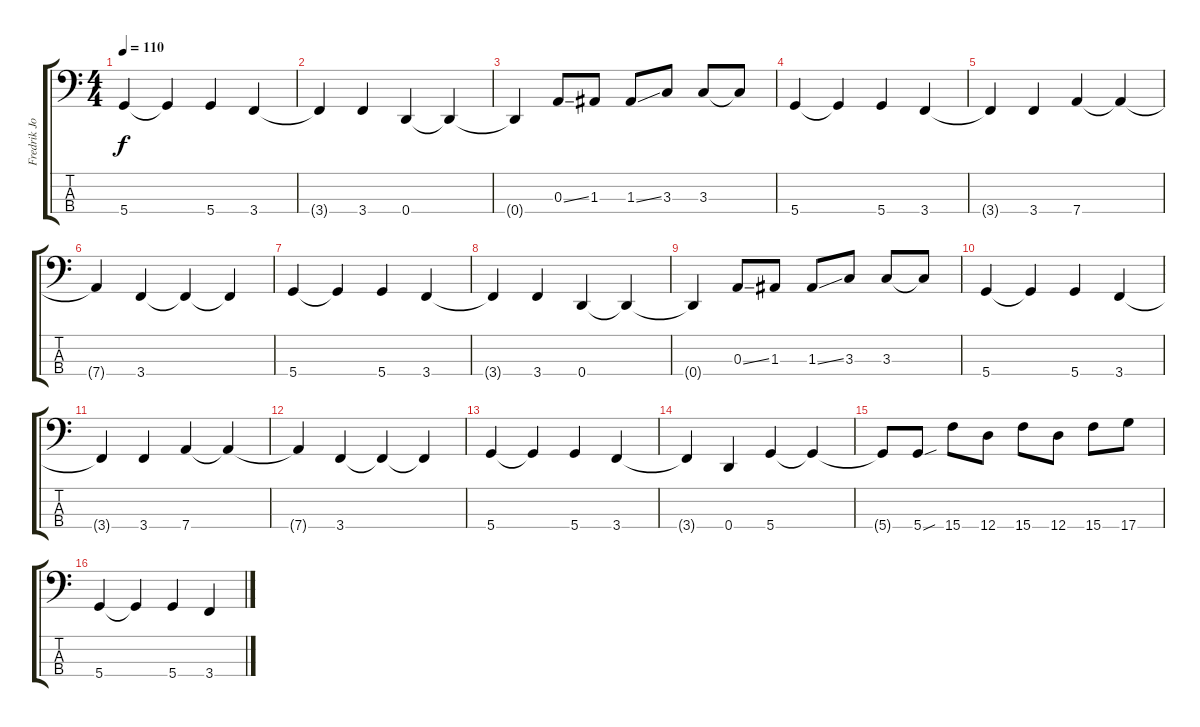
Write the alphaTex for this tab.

\track ("Fredrik Johansson" "Fredrik Jo") {instrument electricbassfinger}
\staff {score tabs}
\tuning (G2 D2 A1 D1) {hide}
\ts (4 4)
\tempo 110
\clef f4
\ks c
5.4.4{dy f instrument electricbassfinger} 5.4{t}.4 5.4.4 3.4.4 |
3.4{t}.4 3.4.4 0.4.4 0.4{t}.4 |
0.4{t}.4 0.3{ss}.8 1.3.8 1.3{ss}.8 3.3.8 3.3.8 3.3{t}.8 |
5.4.4 5.4{t}.4 5.4.4 3.4.4 |
3.4{t}.4 3.4.4 7.4.4 7.4{t}.4 |
7.4{t}.4 3.4.4 3.4{t}.4 3.4{t}.4 |
5.4.4 5.4{t}.4 5.4.4 3.4.4 |
3.4{t}.4 3.4.4 0.4.4 0.4{t}.4 |
0.4{t}.4 0.3{ss}.8 1.3.8 1.3{ss}.8 3.3.8 3.3.8 3.3{t}.8 |
5.4.4 5.4{t}.4 5.4.4 3.4.4 |
3.4{t}.4 3.4.4 7.4.4 7.4{t}.4 |
7.4{t}.4 3.4.4 3.4{t}.4 3.4{t}.4 |
5.4.4 5.4{t}.4 5.4.4 3.4.4 |
3.4{t}.4 0.4.4 5.4.4 5.4{t}.4 |
5.4{t}.8 5.4{sou}.8 15.4.8 12.4.8 15.4.8 12.4.8 15.4.8 17.4.8 |
5.4.4 5.4{t}.4 5.4.4 3.4.4
